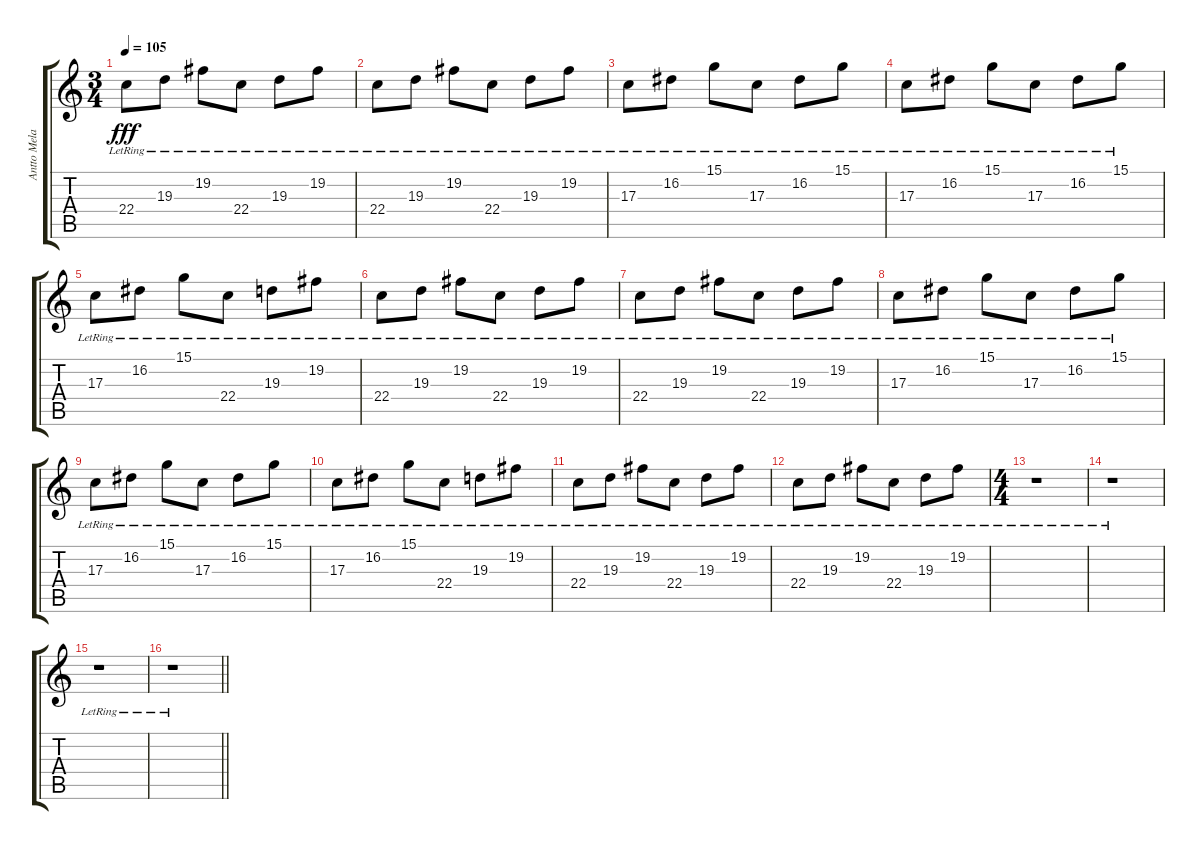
\track ("Antto Melasniemi (Keyboard)" "Antto Mela") {instrument rockorgan}
\staff {score tabs}
\tuning (E4 B3 G3 D3 A2 E2) {hide}
\ts (3 4)
\tempo 105
\clef g2
\ks c
22.4{lr}.8{dy fff} 19.3{lr}.8 19.2{lr}.8 22.4{lr}.8 19.3{lr}.8 19.2{lr}.8 |
22.4{lr}.8 19.3{lr}.8 19.2{lr}.8 22.4{lr}.8 19.3{lr}.8 19.2{lr}.8 |
17.3{lr}.8 16.2{lr}.8 15.1{lr}.8 17.3{lr}.8 16.2{lr}.8 15.1{lr}.8 |
17.3{lr}.8 16.2{lr}.8 15.1{lr}.8 17.3{lr}.8 16.2{lr}.8 15.1{lr}.8 |
17.3{lr}.8 16.2{lr}.8 15.1{lr}.8 22.4{lr}.8 19.3{lr}.8 19.2{lr}.8 |
22.4{lr}.8 19.3{lr}.8 19.2{lr}.8 22.4{lr}.8 19.3{lr}.8 19.2{lr}.8 |
22.4{lr}.8 19.3{lr}.8 19.2{lr}.8 22.4{lr}.8 19.3{lr}.8 19.2{lr}.8 |
17.3{lr}.8 16.2{lr}.8 15.1{lr}.8 17.3{lr}.8 16.2{lr}.8 15.1{lr}.8 |
17.3{lr}.8 16.2{lr}.8 15.1{lr}.8 17.3{lr}.8 16.2{lr}.8 15.1{lr}.8 |
17.3{lr}.8 16.2{lr}.8 15.1{lr}.8 22.4{lr}.8 19.3{lr}.8 19.2{lr}.8 |
22.4{lr}.8 19.3{lr}.8 19.2{lr}.8 22.4{lr}.8 19.3{lr}.8 19.2{lr}.8 |
22.4{lr}.8 19.3{lr}.8 19.2{lr}.8 22.4{lr}.8 19.3{lr}.8 19.2{lr}.8 |
\ts (4 4)
r.1 |
r.1 |
r.1 |
\barLineRight lightlight
r.1
